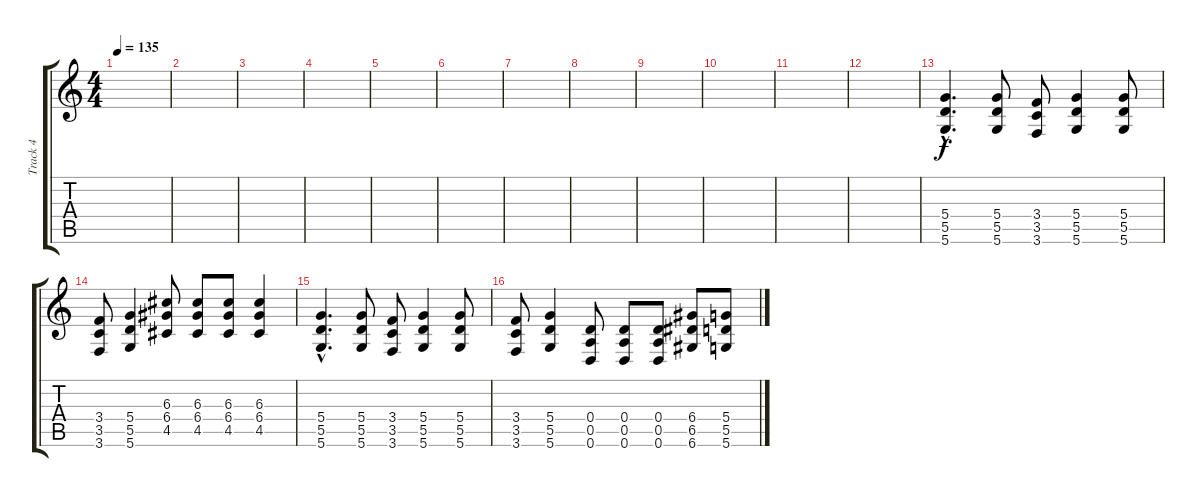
\track ("Track 4" "Track 4") {instrument distortionguitar}
\staff {score tabs}
\tuning (E4 B3 G3 D3 A2 D2) {hide}
\ts (4 4)
\tempo 135
\clef g2
\ks c
|
|
|
|
|
|
|
|
|
|
|
|
(5.4{hac} 5.5{hac} 5.6{hac}).4{d} (5.4 5.5 5.6).8 (3.4 3.5 3.6).8 (5.4 5.5 5.6).4 (5.4 5.5 5.6).8 |
(3.4 3.5 3.6).8 (5.4 5.5 5.6).4 (6.3 6.4 4.5).8 (6.3 6.4 4.5).8 (6.3 6.4 4.5).8 (6.3 6.4 4.5).4 |
(5.4{hac} 5.5{hac} 5.6{hac}).4{d} (5.4 5.5 5.6).8 (3.4 3.5 3.6).8 (5.4 5.5 5.6).4 (5.4 5.5 5.6).8 |
(3.4 3.5 3.6).8 (5.4 5.5 5.6).4 (0.4 0.5 0.6).8 (0.4 0.5 0.6).8 (0.4 0.5 0.6).8 (6.4 6.5 6.6).8 (5.4 5.5 5.6).8
